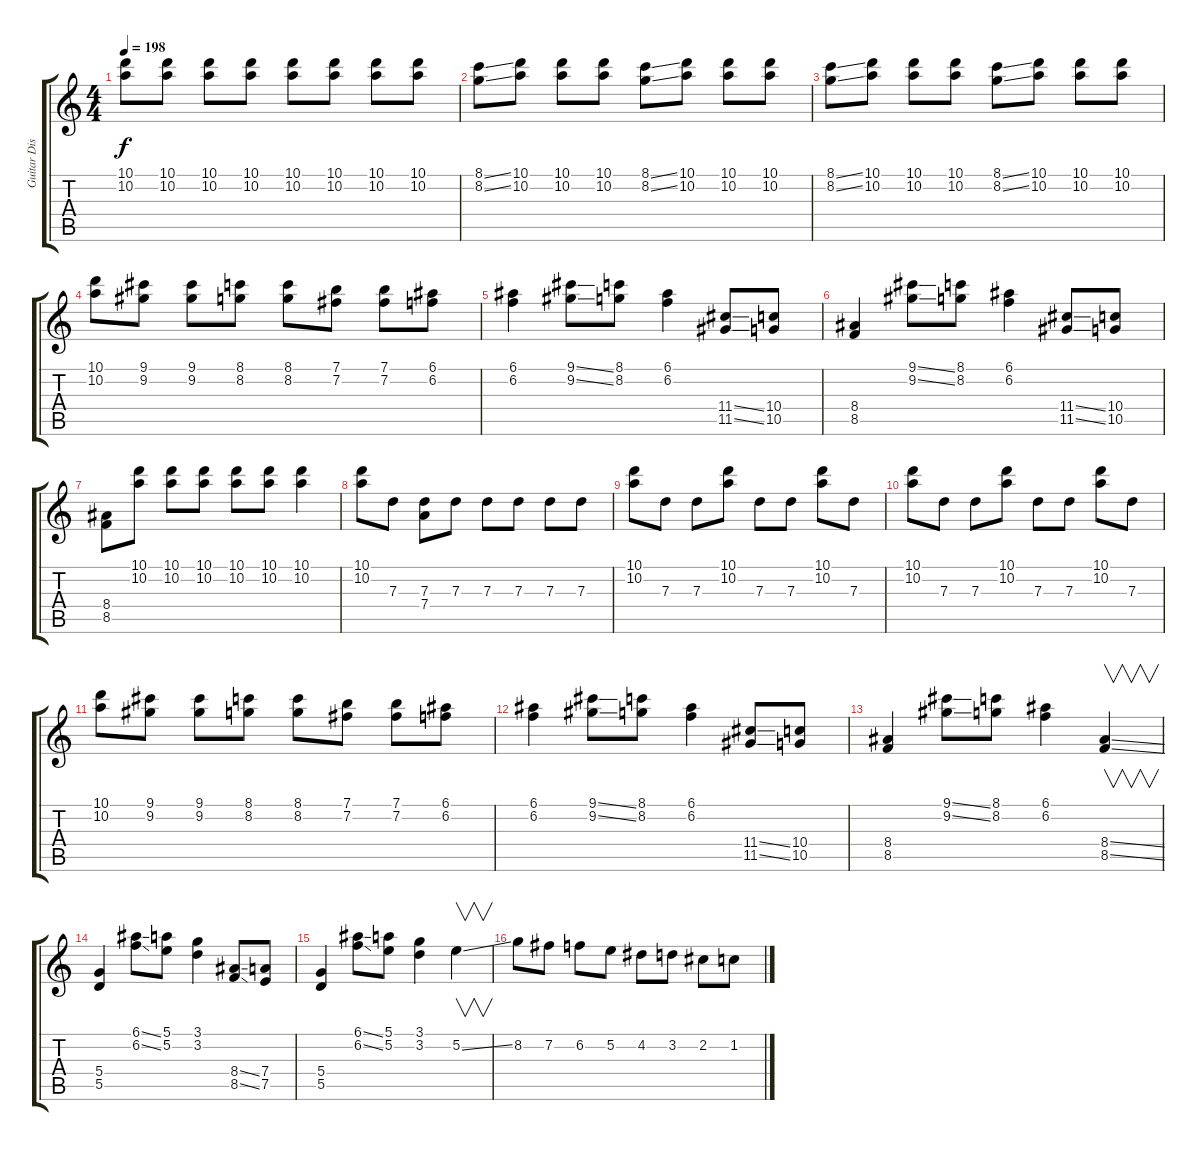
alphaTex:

\track ("Guitar Disto" "Guitar Dis") {instrument overdrivenguitar}
\staff {score tabs}
\tuning (E4 B3 G3 D3 A2 E2) {hide}
\ts (4 4)
\tempo 198
\clef g2
\ks c
(10.1 10.2).8{dy f} (10.1 10.2).8 (10.1 10.2).8 (10.1 10.2).8 (10.1 10.2).8 (10.1 10.2).8 (10.1 10.2).8 (10.1 10.2).8 |
(8.1{ss} 8.2{ss}).8 (10.1 10.2).8 (10.1 10.2).8 (10.1 10.2).8 (8.1{ss} 8.2{ss}).8 (10.1 10.2).8 (10.1 10.2).8 (10.1 10.2).8 |
(8.1{ss} 8.2{ss}).8 (10.1 10.2).8 (10.1 10.2).8 (10.1 10.2).8 (8.1{ss} 8.2{ss}).8 (10.1 10.2).8 (10.1 10.2).8 (10.1 10.2).8 |
(10.1 10.2).8 (9.1 9.2).8 (9.1 9.2).8 (8.1 8.2).8 (8.1 8.2).8 (7.1 7.2).8 (7.1 7.2).8 (6.1 6.2).8 |
(6.1 6.2).4 (9.1{ss} 9.2{ss}).8 (8.1 8.2).8 (6.1 6.2).4 (11.4{ss} 11.5{ss}).8 (10.4 10.5).8 |
(8.4 8.5).4 (9.1{ss} 9.2{ss}).8 (8.1 8.2).8 (6.1 6.2).4 (11.4{ss} 11.5{ss}).8 (10.4 10.5).8 |
(8.4 8.5).8 (10.1 10.2).8 (10.1 10.2).8 (10.1 10.2).8 (10.1 10.2).8 (10.1 10.2).8 (10.1 10.2).4 |
(10.1 10.2).8 7.3.8 (7.3 7.4).8 7.3.8 7.3.8 7.3.8 7.3.8 7.3.8 |
(10.1 10.2).8 7.3.8 7.3.8 (10.1 10.2).8 7.3.8 7.3.8 (10.1 10.2).8 7.3.8 |
(10.1 10.2).8 7.3.8 7.3.8 (10.1 10.2).8 7.3.8 7.3.8 (10.1 10.2).8 7.3.8 |
(10.1 10.2).8 (9.1 9.2).8 (9.1 9.2).8 (8.1 8.2).8 (8.1 8.2).8 (7.1 7.2).8 (7.1 7.2).8 (6.1 6.2).8 |
(6.1 6.2).4 (9.1{ss} 9.2{ss}).8 (8.1 8.2).8 (6.1 6.2).4 (11.4{ss} 11.5{ss}).8 (10.4 10.5).8 |
(8.4 8.5).4 (9.1{ss} 9.2{ss}).8 (8.1 8.2).8 (6.1 6.2).4 (8.4{ss} 8.5{ss}).4{v} |
(5.4 5.5).4 (6.1{ss} 6.2{ss}).8 (5.1 5.2).8 (3.1 3.2).4 (8.4{ss} 8.5{ss}).8 (7.4 7.5).8 |
(5.4 5.5).4 (6.1{ss} 6.2{ss}).8 (5.1 5.2).8 (3.1 3.2).4 5.2{ss}.4{v} |
8.2.8 7.2.8 6.2.8 5.2.8 4.2.8 3.2.8 2.2.8 1.2.8
